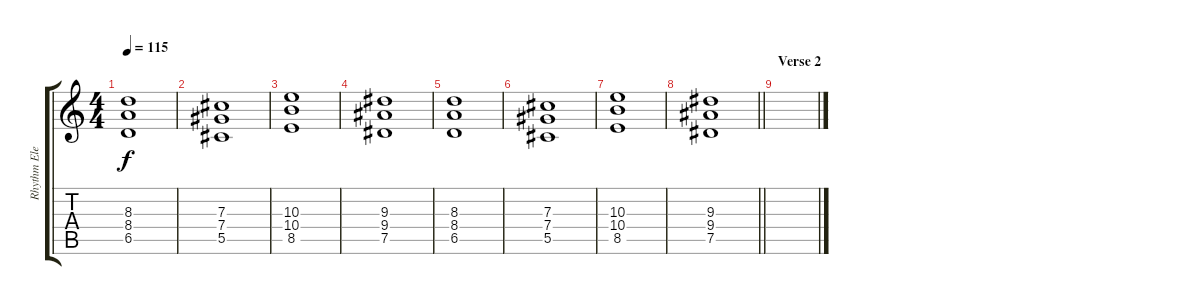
\track ("Rhythm Elect" "Rhythm Ele") {instrument distortionguitar}
\staff {score tabs}
\tuning (Eb4 Bb3 Gb3 Db3 Ab2 Eb2) {hide}
\ts (4 4)
\tempo 115
\clef g2
\ks c
(8.3 8.4 6.5).1{dy f} |
(7.3 7.4 5.5).1 |
(10.3 10.4 8.5).1 |
(9.3 9.4 7.5).1 |
(8.3 8.4 6.5).1 |
(7.3 7.4 5.5).1 |
(10.3 10.4 8.5).1 |
\barLineRight lightlight
(9.3 9.4 7.5).1 |
\section ("" "Verse 2")
